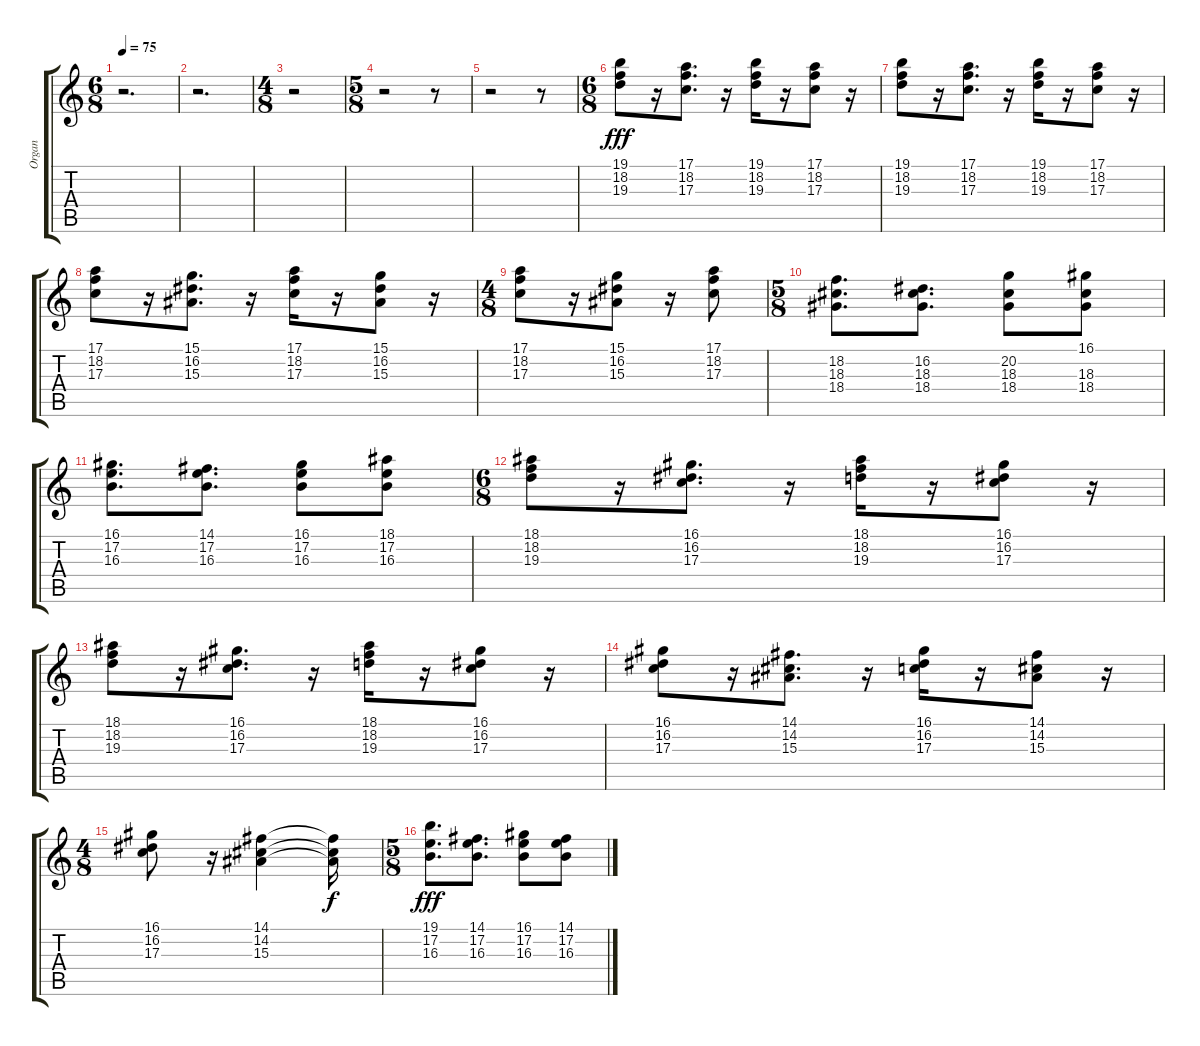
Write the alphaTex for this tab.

\track ("Organ" "Organ") {instrument rockorgan}
\staff {score tabs}
\tuning (E4 B3 G3 D3 A2 E2) {hide}
\ts (6 8)
\tempo 75
\clef g2
\ks c
r.2{d dy fff} |
r.2{d} |
\ts (4 8)
r.2 |
\ts (5 8)
r.2 r.8 |
r.2 r.8 |
\ts (6 8)
(19.1 18.2 19.3).8 r.16 (17.1 18.2 17.3).8{d} r.16 (19.1 18.2 19.3).16 r.16 (17.1 18.2 17.3).8 r.16 |
(19.1 18.2 19.3).8 r.16 (17.1 18.2 17.3).8{d} r.16 (19.1 18.2 19.3).16 r.16 (17.1 18.2 17.3).8 r.16 |
(17.1 18.2 17.3).8 r.16 (15.1 16.2 15.3).8{d} r.16 (17.1 18.2 17.3).16 r.16 (15.1 16.2 15.3).8 r.16 |
\ts (4 8)
(17.1 18.2 17.3).8 r.16 (15.1 16.2 15.3).8 r.16 (17.1 18.2 17.3).8 |
\ts (5 8)
(18.2 18.3 18.4).8{d} (16.2 18.3 18.4).8{d} (20.2 18.3 18.4).8 (16.1 18.3 18.4).8 |
(16.1 17.2 16.3).8{d} (14.1 17.2 16.3).8{d} (16.1 17.2 16.3).8 (18.1 17.2 16.3).8 |
\ts (6 8)
(18.1 18.2 19.3).8 r.16 (16.1 16.2 17.3).8{d} r.16 (18.1 18.2 19.3).16 r.16 (16.1 16.2 17.3).8 r.16 |
(18.1 18.2 19.3).8 r.16 (16.1 16.2 17.3).8{d} r.16 (18.1 18.2 19.3).16 r.16 (16.1 16.2 17.3).8 r.16 |
(16.1 16.2 17.3).8 r.16 (14.1 14.2 15.3).8{d} r.16 (16.1 16.2 17.3).16 r.16 (14.1 14.2 15.3).8 r.16 |
\ts (4 8)
(16.1 16.2 17.3).8 r.16 (14.1 14.2 15.3).4 (14.1{t} 14.2{t} 15.3{t}).16{dy f} |
\ts (5 8)
(19.1 17.2 16.3).8{d dy fff} (14.1 17.2 16.3).8{d} (16.1 17.2 16.3).8 (14.1 17.2 16.3).8
